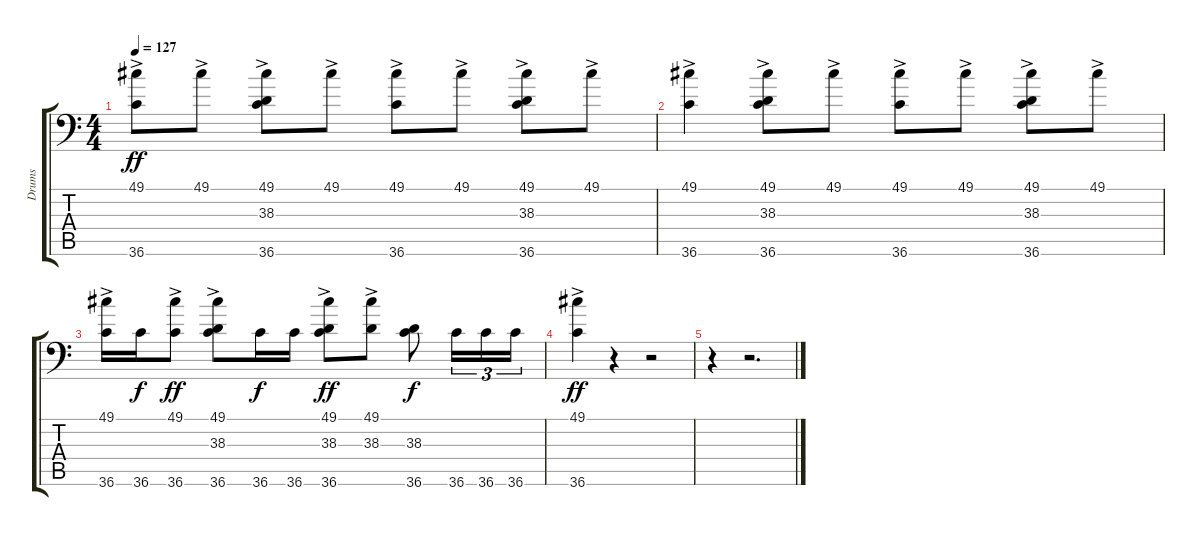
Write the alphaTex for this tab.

\track ("Drums" "Drums") {instrument acousticgrandpiano}
\staff {score tabs}
\tuning (C-1 C-1 C-1 C-1 C-1 C-1) {hide}
\ts (4 4)
\tempo 127
\clef f4
\ks c
(49.1{ac} 36.6).8{dy ff} 49.1{ac}.8 (49.1{ac} 38.3 36.6).8 49.1{ac}.8 (49.1{ac} 36.6).8 49.1{ac}.8 (49.1{ac} 38.3 36.6).8 49.1{ac}.8 |
(49.1{ac} 36.6).4 (49.1{ac} 38.3 36.6).8 49.1{ac}.8 (49.1{ac} 36.6).8 49.1{ac}.8 (49.1{ac} 38.3 36.6).8 49.1{ac}.8 |
(49.1{ac} 36.6).16 36.6.16{dy f} (49.1{ac} 36.6).8{dy ff} (49.1{ac} 38.3 36.6).8 36.6.16{dy f} 36.6.16 (49.1{ac} 38.3 36.6).8{dy ff} (49.1{ac} 38.3).8 (38.3 36.6).8{dy f} 36.6.16{tu (3 2)} 36.6.16{tu (3 2)} 36.6.16{tu (3 2)} |
(49.1{ac} 36.6).4{dy ff} r.4 r.2 |
r.4 r.2{d}
